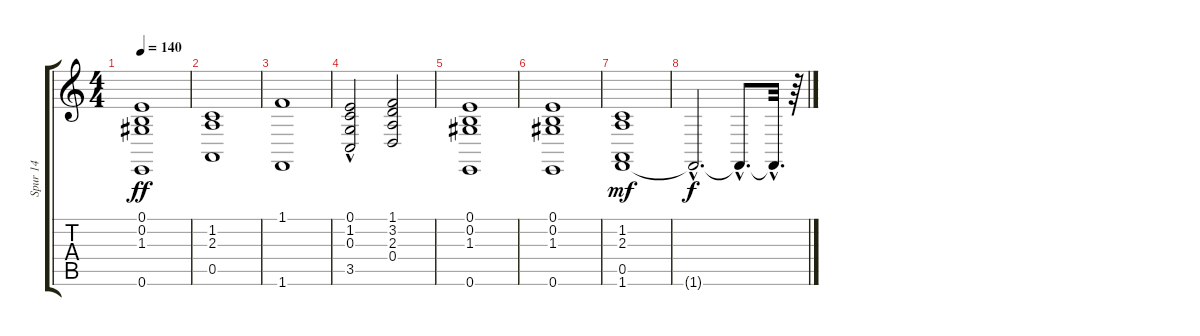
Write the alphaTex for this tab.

\track ("Spur 14" "Spur 14") {instrument stringensemble1}
\staff {score tabs}
\tuning (E4 B3 G3 D3 A2 E2) {hide}
\ts (4 4)
\tempo 140
\clef g2
\ks c
(0.1 0.2 1.3 0.6).1{dy ff} |
(1.2 2.3 0.5).1 |
(1.1 1.6).1 |
(0.1{hac} 1.2 0.3{hac} 3.5{hac}).2 (1.1 3.2 2.3 0.4).2 |
(0.1 0.2 1.3 0.6).1 |
(0.1 0.2 1.3 0.6).1 |
(1.2 2.3 0.5 1.6).1{dy mf} |
1.6{hac t}.2{d dy f} 1.6{hac t}.8{d} 1.6{hac t}.32{d} r.64
